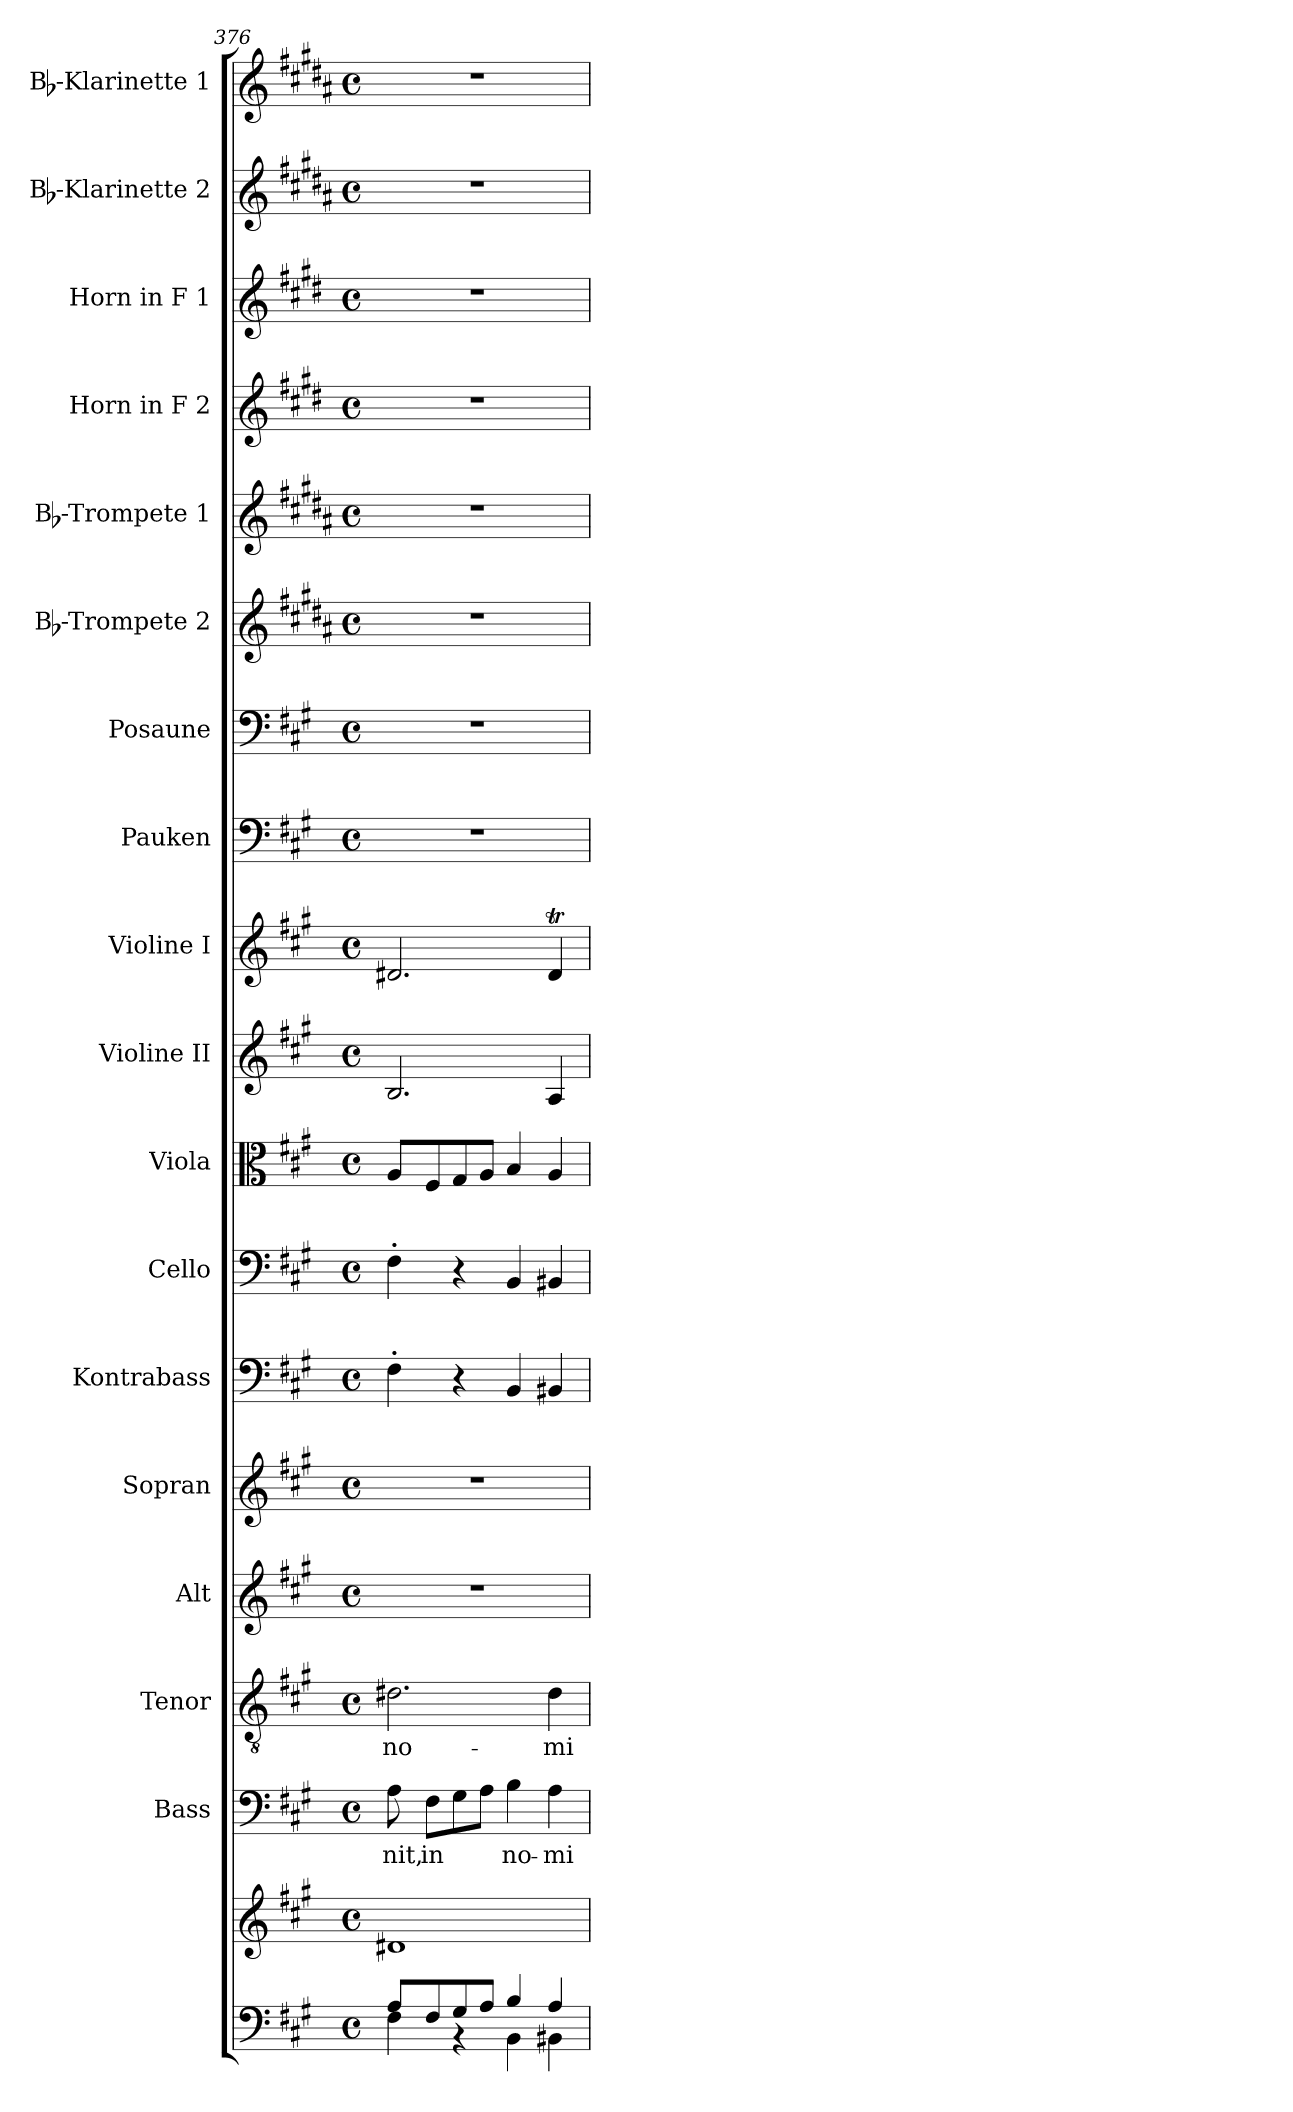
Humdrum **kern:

**kern	**kern	**kern	**text	**kern	**text	**kern	**kern	**kern	**kern	**kern	**kern	**kern	**kern	**kern	**kern	**kern	**kern	**kern	**kern	**kern
*part18	*part18	*part17	*part17	*part16	*part16	*part15	*part14	*part13	*part12	*part11	*part10	*part9	*part8	*part7	*part6	*part5	*part4	*part3	*part2	*part1
*staff19	*staff18	*staff17	*staff17	*staff16	*staff16	*staff15	*staff14	*staff13	*staff12	*staff11	*staff10	*staff9	*staff8	*staff7	*staff6	*staff5	*staff4	*staff3	*staff2	*staff1
*	*	*I"Bass	*	*I"Tenor	*	*I"Alt	*I"Sopran	*I"Kontrabass	*I"Cello	*I"Viola	*I"Violine II	*I"Violine I	*I"Pauken	*I"Posaune	*I"Bb-Trompete 2	*I"Bb-Trompete 1	*I"Horn in F 2	*I"Horn in F 1	*I"Bb-Klarinette 2	*I"Bb-Klarinette 1
*	*	*I'B.	*	*I'T.	*	*I'A.	*I'S.	*I'Kb.	*	*I'Vla.	*I'Vl. II	*I'Vl. I	*I'Pk.	*I'Pos.	*I'Bb Trp. 2	*I'Bb Trp. 1	*	*	*I'Bb Kl. 2	*I'Bb Kl. 1
*clefF4	*clefG2	*clefF4	*	*clefGv2	*	*clefG2	*clefG2	*clefF4	*clefF4	*clefC3	*clefG2	*clefG2	*clefF4	*clefF4	*clefG2	*clefG2	*clefG2	*clefG2	*clefG2	*clefG2
*	*	*	*	*	*	*	*	*ITrd7c12	*	*	*	*	*	*	*ITrd1c2	*ITrd1c2	*ITrd4c7	*ITrd4c7	*ITrd1c2	*ITrd1c2
*k[f#c#g#]	*k[f#c#g#]	*k[f#c#g#]	*	*k[f#c#g#]	*	*k[f#c#g#]	*k[f#c#g#]	*k[f#c#g#]	*k[f#c#g#]	*k[f#c#g#]	*k[f#c#g#]	*k[f#c#g#]	*k[f#c#g#]	*k[f#c#g#]	*k[f#c#g#]	*k[f#c#g#]	*k[f#c#g#]	*k[f#c#g#]	*k[f#c#g#]	*k[f#c#g#]
*A:	*A:	*A:	*	*A:	*	*A:	*A:	*A:	*A:	*A:	*A:	*A:	*A:	*A:	*A:	*A:	*A:	*A:	*A:	*A:
*M4/4	*M4/4	*M4/4	*	*M4/4	*	*M4/4	*M4/4	*M4/4	*M4/4	*M4/4	*M4/4	*M4/4	*M4/4	*M4/4	*M4/4	*M4/4	*M4/4	*M4/4	*M4/4	*M4/4
*met(c)	*met(c)	*met(c)	*	*met(c)	*	*met(c)	*met(c)	*met(c)	*met(c)	*met(c)	*met(c)	*met(c)	*met(c)	*met(c)	*met(c)	*met(c)	*met(c)	*met(c)	*met(c)	*met(c)
=376	=376	=376	=376	=376	=376	=376	=376	=376	=376	=376	=376	=376	=376	=376	=376	=376	=376	=376	=376	=376
*^	*	*	*	*	*	*	*	*	*	*	*	*	*	*	*	*	*	*	*	*
!	!	!	!	!LO:LY:b	!	!LO:LY:b	!	!	!	!	!	!	!	!	!	!	!	!	!	!	!
8A/L	4F#\	1d#X	8A\	-nit,	2.d#X\	no-	1r	1r	4FF#'>\	4F#'>\	8A/L	2.B/	2.d#X/	1r	1r	1r	1r	1r	1r	1r	1r
!	!	!	!	!LO:LY:b	!	!	!	!	!	!	!	!	!	!	!	!	!	!	!	!	!
8F#/	.	.	8F#\L	in	.	.	.	.	.	.	8F#/	.	.	.	.	.	.	.	.	.	.
8G#/	4rBB	.	8G#\	.	.	.	.	.	4r	4r	8G#/	.	.	.	.	.	.	.	.	.	.
8A/J	.	.	8A\J	.	.	.	.	.	.	.	8A/J	.	.	.	.	.	.	.	.	.	.
!	!	!	!	!LO:LY:b	!	!	!	!	!	!	!	!	!	!	!	!	!	!	!	!	!
4B/	4BB\	.	4B\	no-	.	.	.	.	4BBB/	4BB/	4B/	.	.	.	.	.	.	.	.	.	.
!	!	!	!	!LO:LY:b	!	!LO:LY:b	!	!	!	!	!	!	!	!	!	!	!	!	!	!	!
4A/	4BB#X\	.	4A\	-mi-	4d#\	-mi-	.	.	4BBB#X/	4BB#X/	4A/	4A/	4d#t/	.	.	.	.	.	.	.	.
*v	*v	*	*	*	*	*	*	*	*	*	*	*	*	*	*	*	*	*	*	*	*
=	=	=	=	=	=	=	=	=	=	=	=	=	=	=	=	=	=	=	=	=
*-	*-	*-	*-	*-	*-	*-	*-	*-	*-	*-	*-	*-	*-	*-	*-	*-	*-	*-	*-	*-
